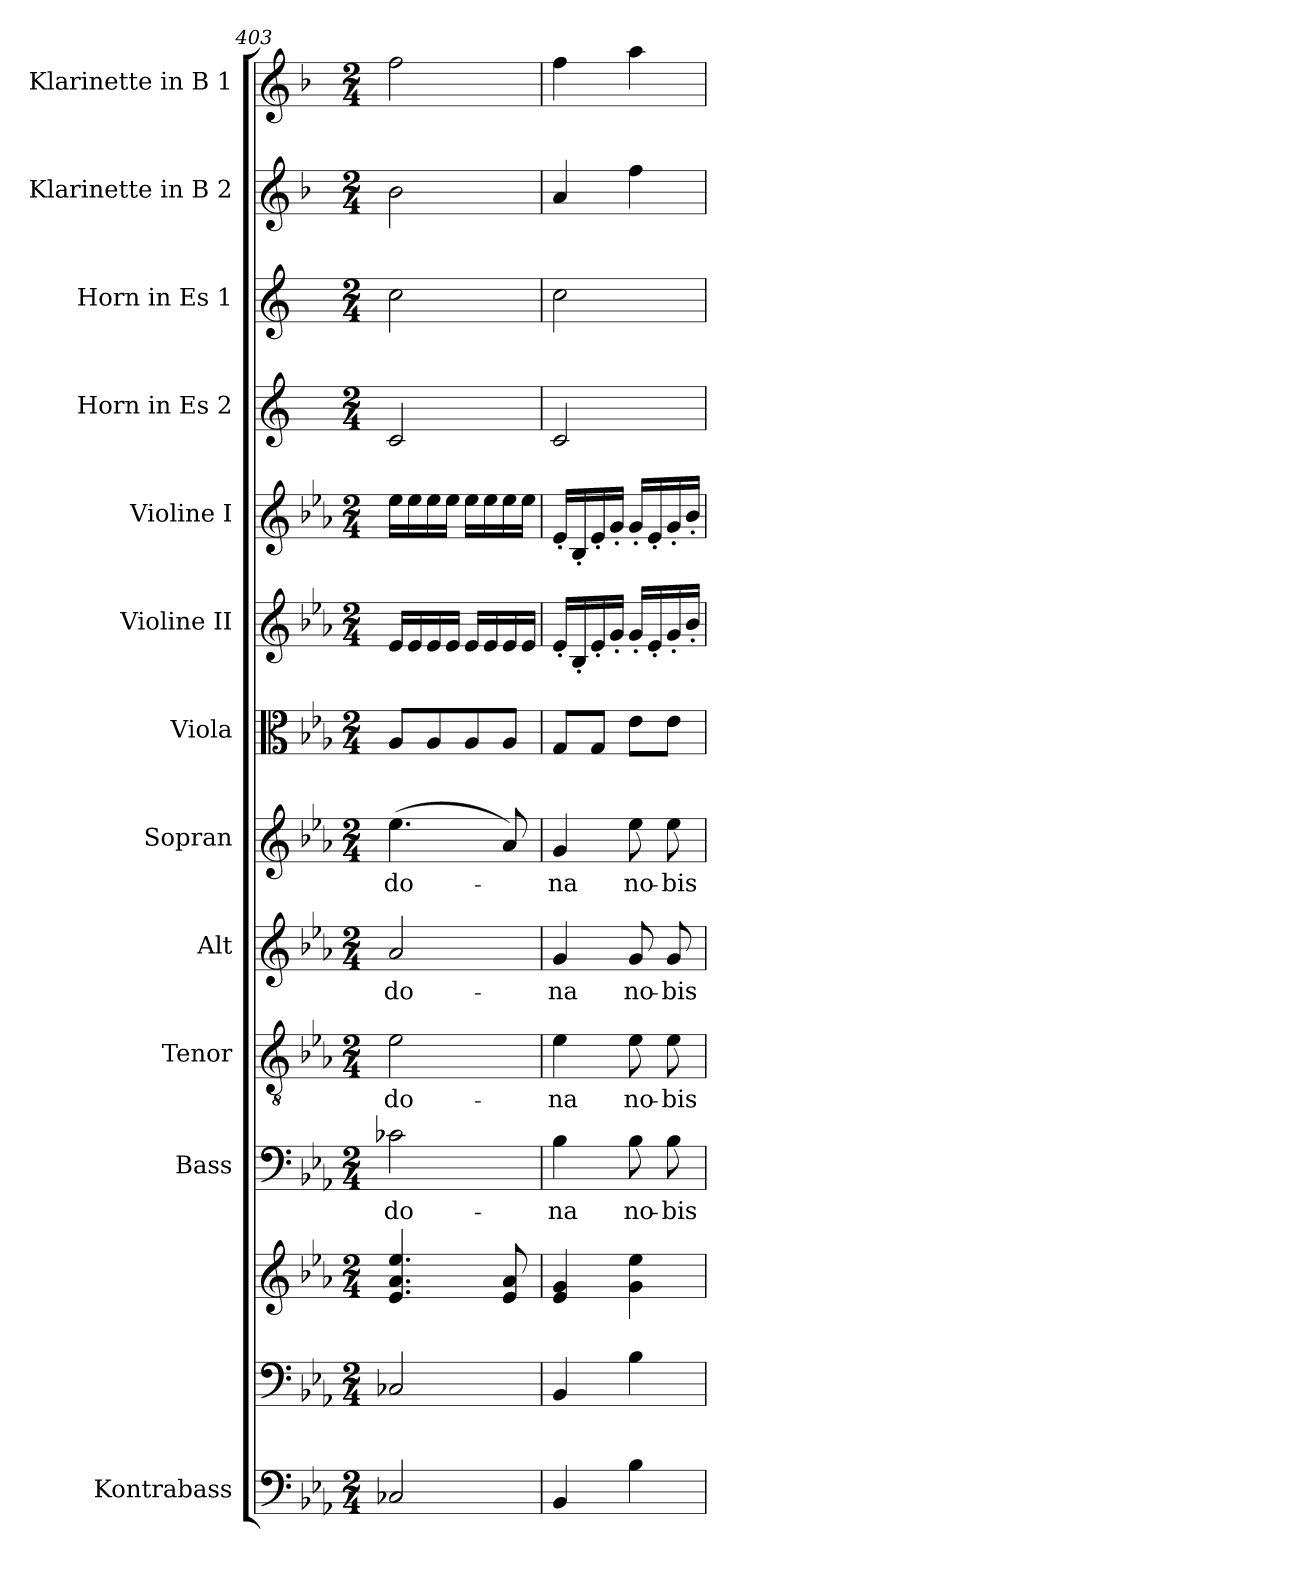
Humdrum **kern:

**kern	**kern	**kern	**kern	**text	**kern	**text	**kern	**text	**kern	**text	**kern	**kern	**kern	**kern	**kern	**kern	**kern
*part13	*part12	*part12	*part11	*part11	*part10	*part10	*part9	*part9	*part8	*part8	*part7	*part6	*part5	*part4	*part3	*part2	*part1
*staff14	*staff13	*staff12	*staff11	*staff11	*staff10	*staff10	*staff9	*staff9	*staff8	*staff8	*staff7	*staff6	*staff5	*staff4	*staff3	*staff2	*staff1
*I"Kontrabass	*	*	*I"Bass	*	*I"Tenor	*	*I"Alt	*	*I"Sopran	*	*I"Viola	*I"Violine II	*I"Violine I	*I"Horn in Es 2	*I"Horn in Es 1	*I"Klarinette in B 2	*I"Klarinette in B 1
*I'Kb.	*	*	*I'B	*	*I'T	*	*I'A	*	*I'S	*	*I'Vla.	*I'Vl. II	*I'Vl. I	*I'Hrn. 2	*I'Hrn. 1	*	*
*clefF4	*clefF4	*clefG2	*clefF4	*	*clefGv2	*	*clefG2	*	*clefG2	*	*clefC3	*clefG2	*clefG2	*clefG2	*clefG2	*clefG2	*clefG2
*ITrd7c12	*	*	*	*	*	*	*	*	*	*	*	*	*	*ITrd5c9	*ITrd5c9	*ITrd1c2	*ITrd1c2
*k[b-e-a-]	*k[b-e-a-]	*k[b-e-a-]	*k[b-e-a-]	*	*k[b-e-a-]	*	*k[b-e-a-]	*	*k[b-e-a-]	*	*k[b-e-a-]	*k[b-e-a-]	*k[b-e-a-]	*k[b-e-a-]	*k[b-e-a-]	*k[b-e-a-]	*k[b-e-a-]
*E-:	*E-:	*E-:	*E-:	*	*E-:	*	*E-:	*	*E-:	*	*E-:	*E-:	*E-:	*E-:	*E-:	*E-:	*E-:
*M2/4	*M2/4	*M2/4	*M2/4	*	*M2/4	*	*M2/4	*	*M2/4	*	*M2/4	*M2/4	*M2/4	*M2/4	*M2/4	*M2/4	*M2/4
=403	=403	=403	=403	=403	=403	=403	=403	=403	=403	=403	=403	=403	=403	=403	=403	=403	=403
!	!	!	!	!LO:LY:b	!	!LO:LY:b	!	!LO:LY:b	!	!LO:LY:b	!	!	!	!	!	!	!
2CC-X/	2C-X/	4.e-/ 4.a-/ 4.ee-/	2c-X\	do-	2e-\	do-	2a-/	do-	(>4.ee-\	do-	8A-/L	16e-/LL	16ee-\LL	2E-/	2e-\	2a-\	2ee-\
.	.	.	.	.	.	.	.	.	.	.	.	16e-/	16ee-\	.	.	.	.
.	.	.	.	.	.	.	.	.	.	.	8A-/	16e-/	16ee-\	.	.	.	.
.	.	.	.	.	.	.	.	.	.	.	.	16e-/JJ	16ee-\JJ	.	.	.	.
.	.	.	.	.	.	.	.	.	.	.	8A-/	16e-/LL	16ee-\LL	.	.	.	.
.	.	.	.	.	.	.	.	.	.	.	.	16e-/	16ee-\	.	.	.	.
.	.	8e-/ 8a-/	.	.	.	.	.	.	8a-/)	.	8A-/J	16e-/	16ee-\	.	.	.	.
.	.	.	.	.	.	.	.	.	.	.	.	16e-/JJ	16ee-\JJ	.	.	.	.
=404	=404	=404	=404	=404	=404	=404	=404	=404	=404	=404	=404	=404	=404	=404	=404	=404	=404
!	!	!	!	!LO:LY:b	!	!LO:LY:b	!	!LO:LY:b	!	!LO:LY:b	!	!	!	!	!	!	!
4BBB-/	4BB-/	4e-/ 4g/	4B-\	-na	4e-\	-na	4g/	-na	4g/	-na	8G/L	16e-'</LL	16e-'</LL	2E-/	2e-\	4g/	4ee-\
.	.	.	.	.	.	.	.	.	.	.	.	16B-'</	16B-'</	.	.	.	.
.	.	.	.	.	.	.	.	.	.	.	8G/J	16e-'</	16e-'</	.	.	.	.
.	.	.	.	.	.	.	.	.	.	.	.	16g'</JJ	16g'</JJ	.	.	.	.
!	!	!	!	!LO:LY:b	!	!LO:LY:b	!	!LO:LY:b	!	!LO:LY:b	!	!	!	!	!	!	!
4BB-\	4B-\	4g\ 4ee-\	8B-\	no-	8e-\	no-	8g/	no-	8ee-\	no-	8e-\L	16g'</LL	16g'</LL	.	.	4ee-\	4gg\
.	.	.	.	.	.	.	.	.	.	.	.	16e-'</	16e-'</	.	.	.	.
!	!	!	!	!LO:LY:b	!	!LO:LY:b	!	!LO:LY:b	!	!LO:LY:b	!	!	!	!	!	!	!
.	.	.	8B-\	-bis	8e-\	-bis	8g/	-bis	8ee-\	-bis	8e-\J	16g'</	16g'</	.	.	.	.
.	.	.	.	.	.	.	.	.	.	.	.	16b-'</JJ	16b-'</JJ	.	.	.	.
=	=	=	=	=	=	=	=	=	=	=	=	=	=	=	=	=	=
*-	*-	*-	*-	*-	*-	*-	*-	*-	*-	*-	*-	*-	*-	*-	*-	*-	*-
